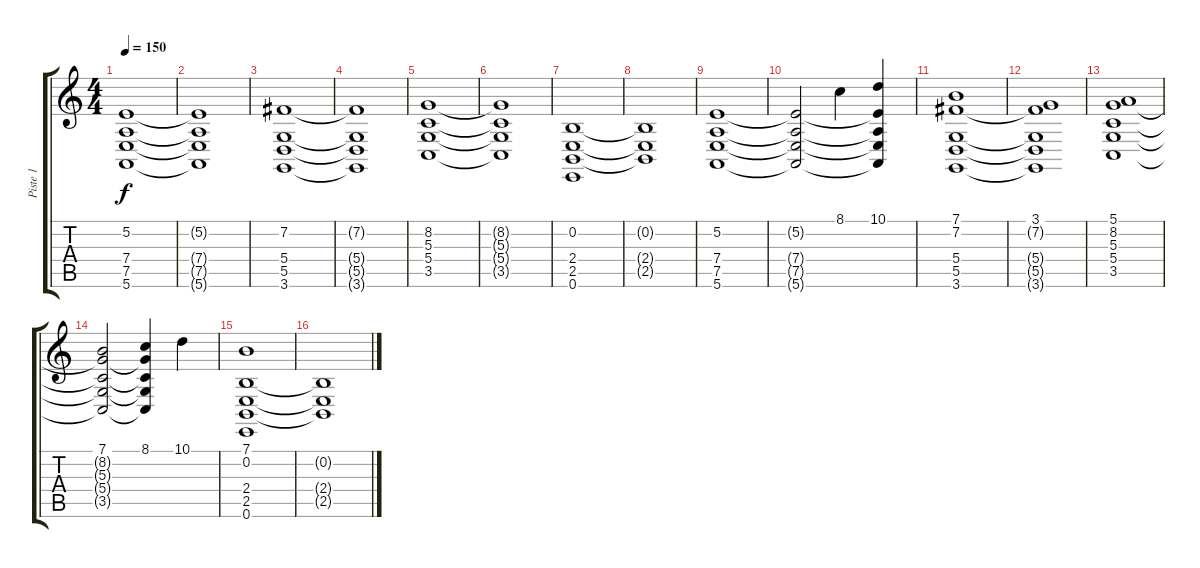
\track ("Piste 1" "Piste 1") {instrument fx6goblins}
\staff {score tabs}
\tuning (E4 B3 G3 D3 A2 E2) {hide}
\ts (4 4)
\tempo 150
\clef g2
\ks c
(5.2 7.4 7.5 5.6).1{dy f} |
(5.2{t} 7.4{t} 7.5{t} 5.6{t}).1 |
(7.2 5.4 5.5 3.6).1 |
(7.2{t} 5.4{t} 5.5{t} 3.6{t}).1 |
(8.2 5.3 5.4 3.5).1 |
(8.2{t} 5.3{t} 5.4{t} 3.5{t}).1 |
(0.2 2.4 2.5 0.6).1 |
(0.2{t} 2.4{t} 2.5{t}).1 |
(5.2 7.4 7.5 5.6).1 |
(5.2{t} 7.4{t} 7.5{t} 5.6{t}).2 8.1.4 (10.1 5.2{t} 7.4{t} 7.5{t} 5.6{t}).4 |
(7.1 7.2 5.4 5.5 3.6).1 |
(3.1 7.2{t} 5.4{t} 5.5{t} 3.6{t}).1 |
(5.1 8.2 5.3 5.4 3.5).1 |
(7.1 8.2{t} 5.3{t} 5.4{t} 3.5{t}).2 (8.1 8.2{t} 5.3{t} 5.4{t} 3.5{t}).4 10.1.4 |
(7.1 0.2 2.4 2.5 0.6).1 |
(0.2{t} 2.4{t} 2.5{t}).1
